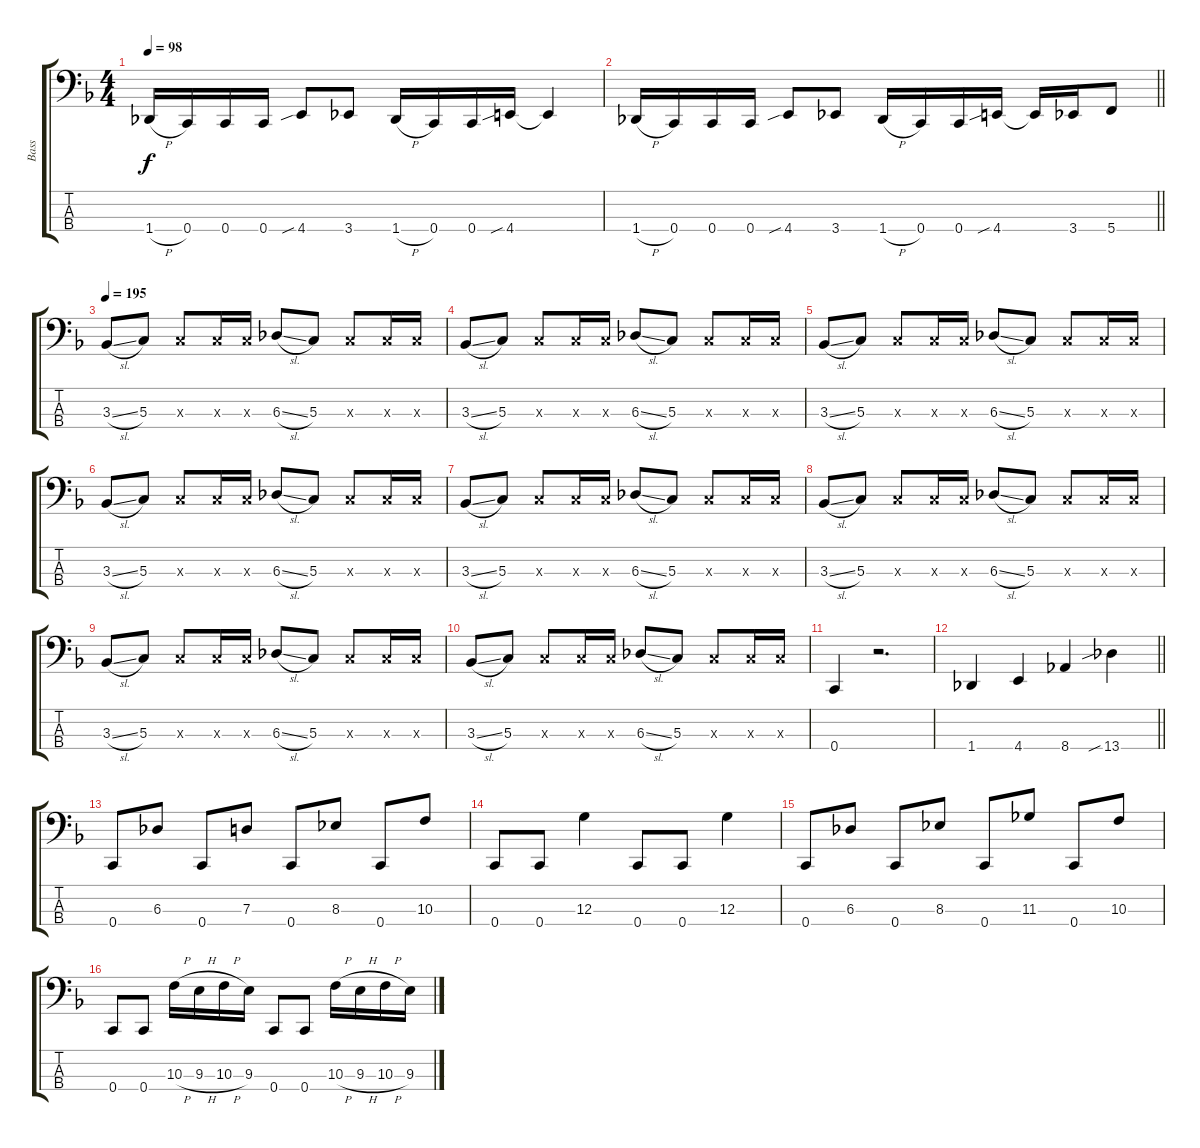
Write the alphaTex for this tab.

\track ("Bass" "Bass") {instrument electricbassfinger}
\staff {score tabs}
\tuning (F2 C2 G1 C1) {hide}
\ts (4 4)
\tempo 98
\clef f4
\ks f
1.4{h}.16{dy f} 0.4.16 0.4.16 0.4.16 4.4{sib}.8 3.4.8 1.4{h}.16 0.4.16 0.4.16 4.4{sib}.16 4.4{t}.4 |
\barLineRight lightlight
1.4{h}.16 0.4.16 0.4.16 0.4.16 4.4{sib}.8 3.4.8 1.4{h}.16 0.4.16 0.4.16 4.4{sib}.16 4.4{t}.16 3.4.16 5.4.8 |
\section ("" " ")
\tempo 195
3.3{sl}.8 5.3.8 5.3{x}.8 5.3{x}.16 5.3{x}.16 6.3{sl}.8 5.3.8 5.3{x}.8 5.3{x}.16 5.3{x}.16 |
3.3{sl}.8 5.3.8 5.3{x}.8 5.3{x}.16 5.3{x}.16 6.3{sl}.8 5.3.8 5.3{x}.8 5.3{x}.16 5.3{x}.16 |
3.3{sl}.8 5.3.8 5.3{x}.8 5.3{x}.16 5.3{x}.16 6.3{sl}.8 5.3.8 5.3{x}.8 5.3{x}.16 5.3{x}.16 |
3.3{sl}.8 5.3.8 5.3{x}.8 5.3{x}.16 5.3{x}.16 6.3{sl}.8 5.3.8 5.3{x}.8 5.3{x}.16 5.3{x}.16 |
3.3{sl}.8 5.3.8 5.3{x}.8 5.3{x}.16 5.3{x}.16 6.3{sl}.8 5.3.8 5.3{x}.8 5.3{x}.16 5.3{x}.16 |
3.3{sl}.8 5.3.8 5.3{x}.8 5.3{x}.16 5.3{x}.16 6.3{sl}.8 5.3.8 5.3{x}.8 5.3{x}.16 5.3{x}.16 |
3.3{sl}.8 5.3.8 5.3{x}.8 5.3{x}.16 5.3{x}.16 6.3{sl}.8 5.3.8 5.3{x}.8 5.3{x}.16 5.3{x}.16 |
3.3{sl}.8 5.3.8 5.3{x}.8 5.3{x}.16 5.3{x}.16 6.3{sl}.8 5.3.8 5.3{x}.8 5.3{x}.16 5.3{x}.16 |
0.4.4 r.2{d} |
\barLineRight lightlight
1.4.4 4.4.4 8.4.4 13.4{sib}.4 |
\section ("" " ")
0.4.8 6.3.8 0.4.8 7.3.8 0.4.8 8.3.8 0.4.8 10.3.8 |
0.4.8 0.4.8 12.3.4 0.4.8 0.4.8 12.3.4 |
0.4.8 6.3.8 0.4.8 8.3.8 0.4.8 11.3.8 0.4.8 10.3.8 |
0.4.8 0.4.8 10.3{h}.16 9.3{h}.16 10.3{h}.16 9.3.16 0.4.8 0.4.8 10.3{h}.16 9.3{h}.16 10.3{h}.16 9.3.16
